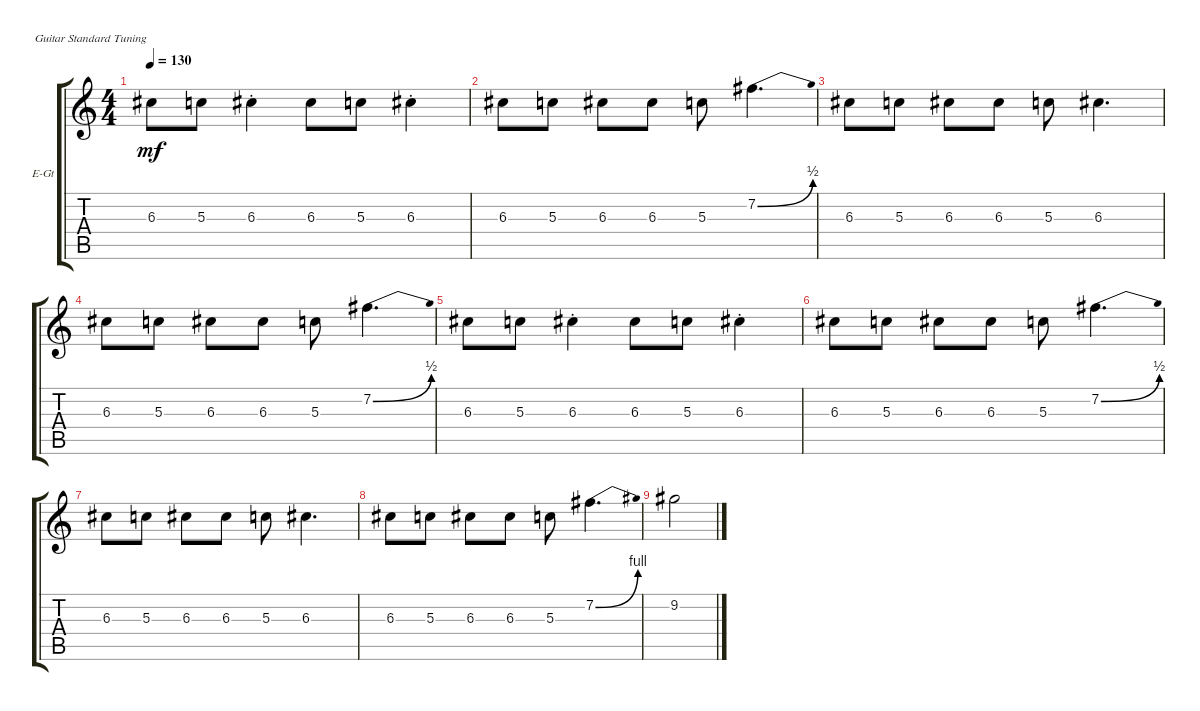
\defaultSystemsLayout 4
\bracketExtendMode groupsimilarinstruments
\firstSystemTrackNameOrientation horizontal
\otherSystemsTrackNameOrientation horizontal
\track ("Electric Guitar" "E-Gt") {instrument distortionguitar}
\staff {score tabs}
\tuning (E4 B3 G3 D3 A2 E2)
\ts (4 4)
\tempo 130
\clef g2
\ks c
6.3.8{dy mf instrument distortionguitar} 5.3.8 6.3{st}.4 6.3.8 5.3.8 6.3{st}.4 |
6.3.8 5.3.8 6.3.8 6.3.8 5.3.8 7.2{be (bend 0 0 41.4 2)}.4{d} |
6.3.8 5.3.8 6.3.8 6.3.8 5.3.8 6.3.4{d} |
6.3.8 5.3.8 6.3.8 6.3.8 5.3.8 7.2{be (bend 0 0 41.4 2)}.4{d} |
6.3.8 5.3.8 6.3{st}.4 6.3.8 5.3.8 6.3{st}.4 |
6.3.8 5.3.8 6.3.8 6.3.8 5.3.8 7.2{be (bend 0 0 41.4 2)}.4{d} |
6.3.8 5.3.8 6.3.8 6.3.8 5.3.8 6.3.4{d} |
6.3.8 5.3.8 6.3.8 6.3.8 5.3.8 7.2{be (bend 0 0 43.199999999999996 4)}.4{d} |
9.2.2
